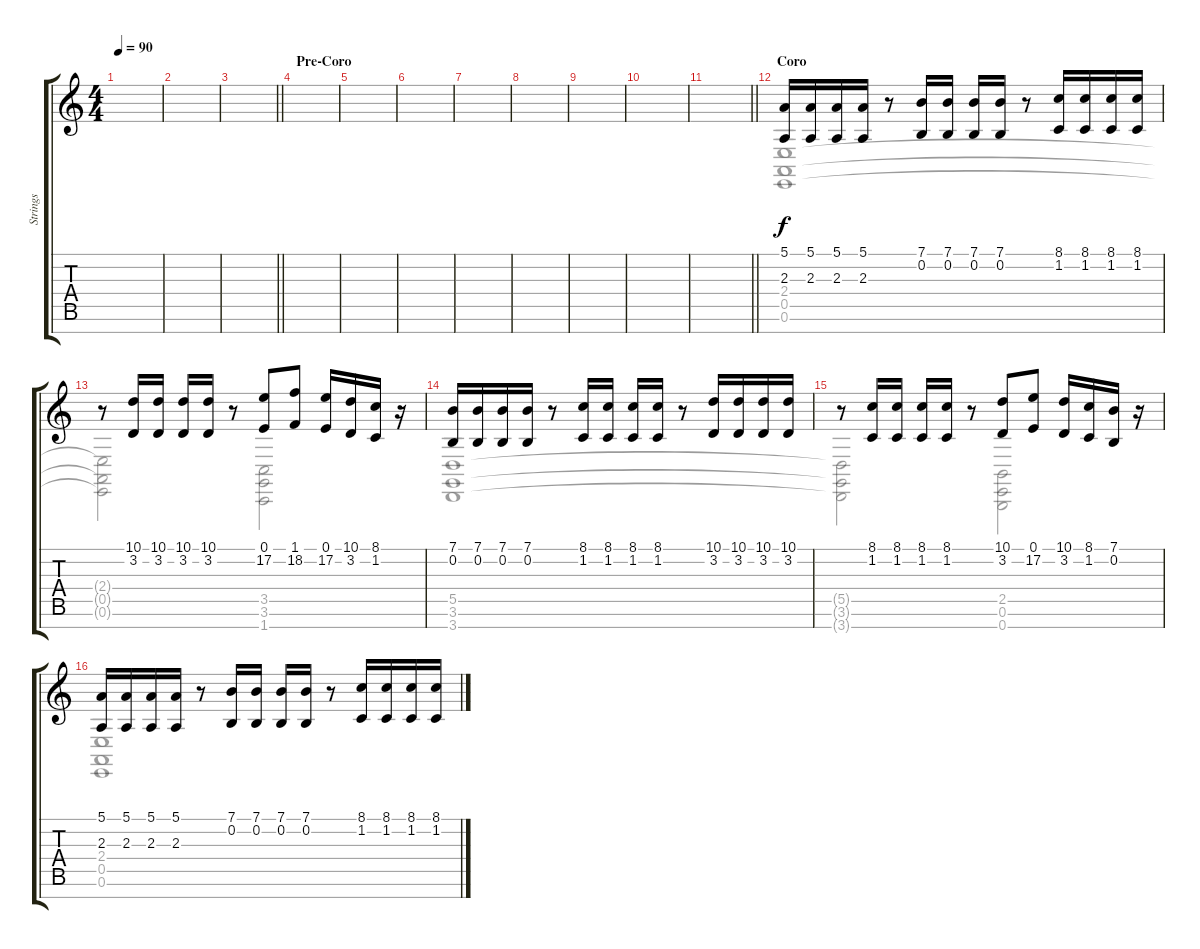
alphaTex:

\track ("Strings" "Strings") {instrument stringensemble1}
\staff {score tabs}
\tuning (E4 B3 G3 D3 A2 E2 B1) {hide}
\voice
\ts (4 4)
\tempo 90
\clef g2
\ks c
|
|
\barLineRight lightlight
|
\section ("" "Pre-Coro")
|
|
|
|
|
|
|
\barLineRight lightlight
|
\section ("" "Coro")
(5.1 2.3).16 (5.1 2.3).16 (5.1 2.3).16 (5.1 2.3).16 r.8 (7.1 0.2).16 (7.1 0.2).16 (7.1 0.2).16 (7.1 0.2).16 r.8 (8.1 1.2).16 (8.1 1.2).16 (8.1 1.2).16 (8.1 1.2).16 |
r.8 (10.1 3.2).16 (10.1 3.2).16 (10.1 3.2).16 (10.1 3.2).16 r.8 (0.1 17.2).8 (1.1 18.2).8 (0.1 17.2).16 (10.1 3.2).16 (8.1 1.2).16 r.16 |
(7.1 0.2).16 (7.1 0.2).16 (7.1 0.2).16 (7.1 0.2).16 r.8 (8.1 1.2).16 (8.1 1.2).16 (8.1 1.2).16 (8.1 1.2).16 r.8 (10.1 3.2).16 (10.1 3.2).16 (10.1 3.2).16 (10.1 3.2).16 |
r.8 (8.1 1.2).16 (8.1 1.2).16 (8.1 1.2).16 (8.1 1.2).16 r.8 (10.1 3.2).8 (0.1 17.2).8 (10.1 3.2).16 (8.1 1.2).16 (7.1 0.2).16 r.16 |
(5.1 2.3).16 (5.1 2.3).16 (5.1 2.3).16 (5.1 2.3).16 r.8 (7.1 0.2).16 (7.1 0.2).16 (7.1 0.2).16 (7.1 0.2).16 r.8 (8.1 1.2).16 (8.1 1.2).16 (8.1 1.2).16 (8.1 1.2).16
\voice
\clef g2
\ottava regular
\simile none
\ks c
|
|
\barLineRight lightlight
|
|
|
|
|
|
|
|
\barLineRight lightlight
|
(2.4 0.5 0.6).1 |
(2.4{t} 0.5{t} 0.6{t}).2 (3.5 3.6 1.7).2 |
(5.5 3.6 3.7).1 |
(5.5{t} 3.6{t} 3.7{t}).2 (2.5 0.6 0.7).2 |
(2.4 0.5 0.6).1
